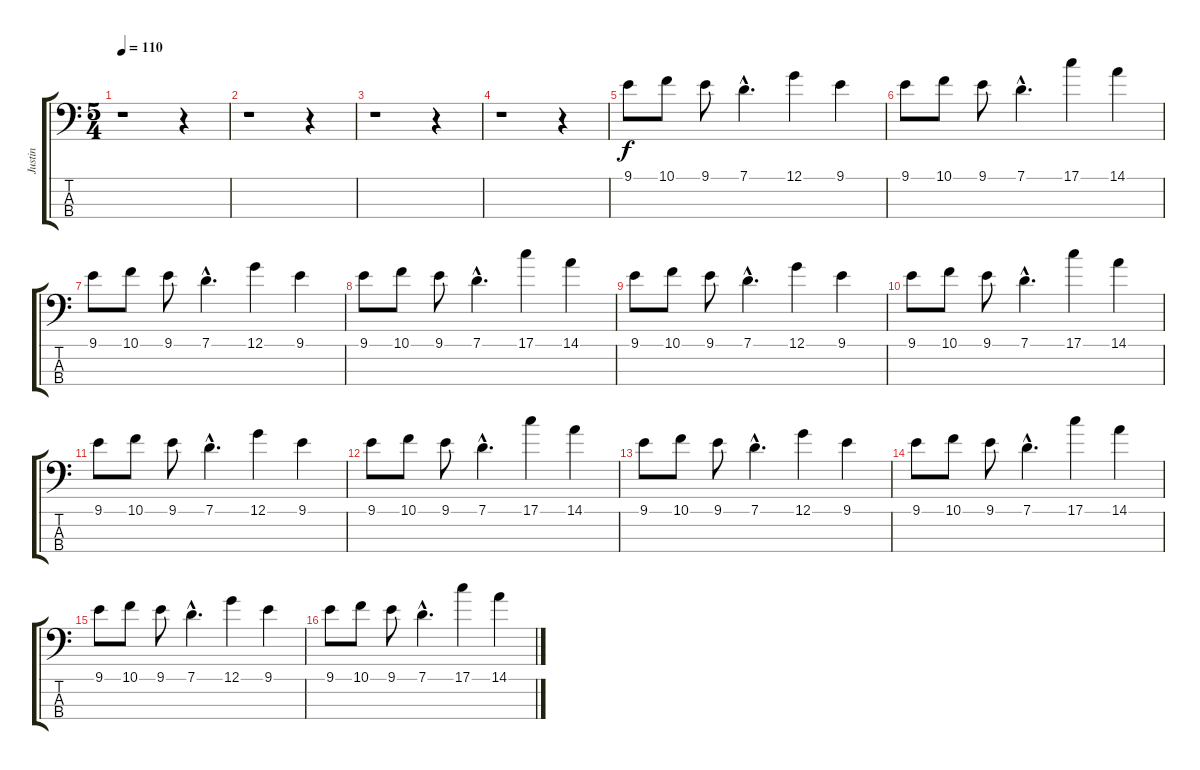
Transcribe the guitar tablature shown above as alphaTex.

\track ("Justin" "Justin") {instrument electricbassfinger}
\staff {score tabs}
\tuning (G2 D2 A1 D1) {hide}
\ts (5 4)
\tempo 110
\clef f4
\ks c
r.1{dy f instrument electricbassfinger} r.4 |
r.1 r.4 |
r.1 r.4 |
r.1 r.4 |
9.1.8 10.1.8 9.1.8 7.1{hac}.4{d} 12.1.4 9.1.4 |
9.1.8 10.1.8 9.1.8 7.1{hac}.4{d} 17.1.4 14.1.4 |
9.1.8 10.1.8 9.1.8 7.1{hac}.4{d} 12.1.4 9.1.4 |
9.1.8 10.1.8 9.1.8 7.1{hac}.4{d} 17.1.4 14.1.4 |
9.1.8 10.1.8 9.1.8 7.1{hac}.4{d} 12.1.4 9.1.4 |
9.1.8 10.1.8 9.1.8 7.1{hac}.4{d} 17.1.4 14.1.4 |
9.1.8 10.1.8 9.1.8 7.1{hac}.4{d} 12.1.4 9.1.4 |
9.1.8 10.1.8 9.1.8 7.1{hac}.4{d} 17.1.4 14.1.4 |
9.1.8 10.1.8 9.1.8 7.1{hac}.4{d} 12.1.4 9.1.4 |
9.1.8 10.1.8 9.1.8 7.1{hac}.4{d} 17.1.4 14.1.4 |
9.1.8 10.1.8 9.1.8 7.1{hac}.4{d} 12.1.4 9.1.4 |
9.1.8 10.1.8 9.1.8 7.1{hac}.4{d} 17.1.4 14.1.4
